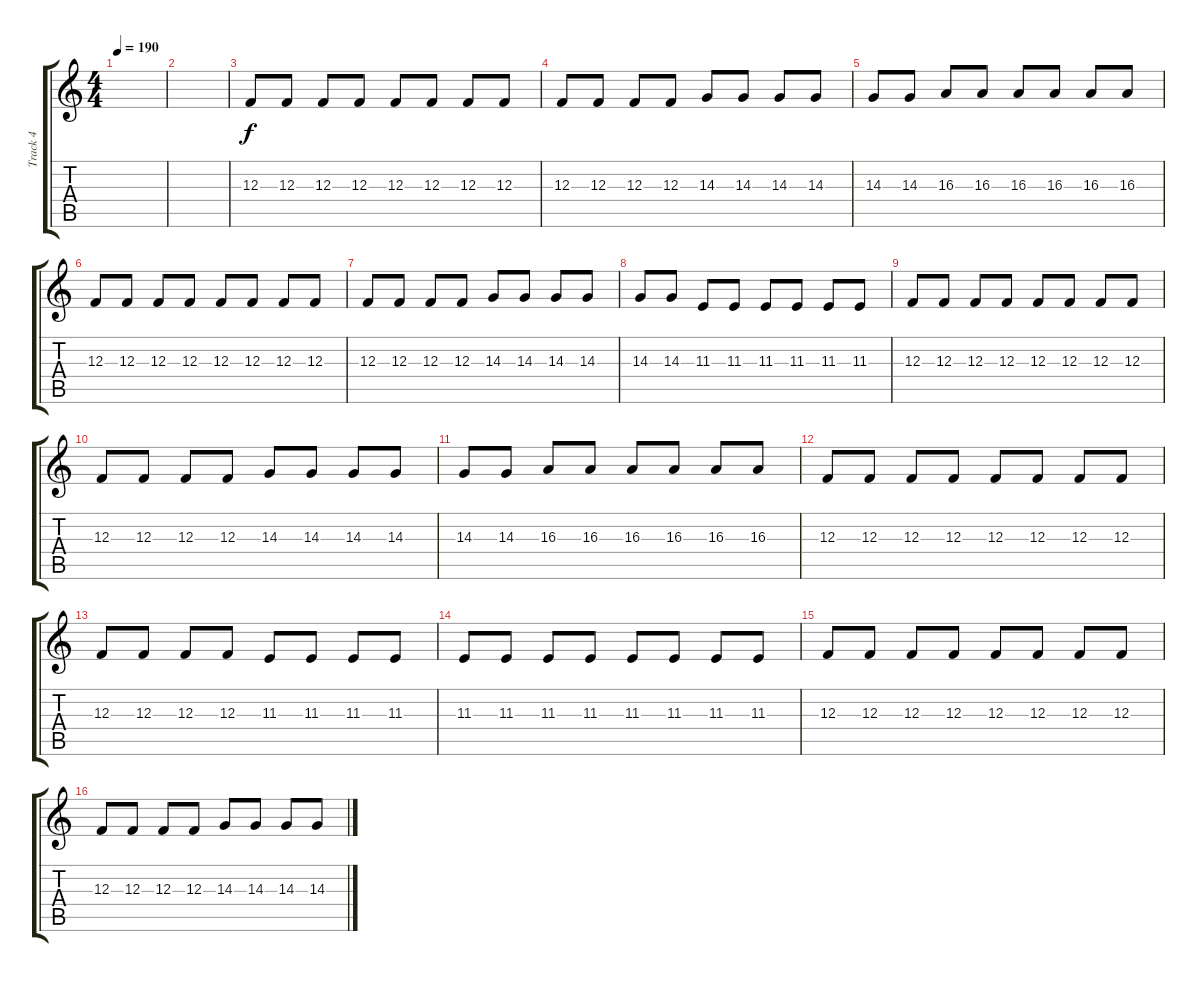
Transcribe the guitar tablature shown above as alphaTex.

\track ("Track 4" "Track 4") {instrument lead2sawtooth}
\staff {score tabs}
\tuning (D4 A3 F3 C3 G2 C2) {hide}
\ts (4 4)
\tempo 190
\clef g2
\ks c
|
|
12.3.8 12.3.8 12.3.8 12.3.8 12.3.8 12.3.8 12.3.8 12.3.8 |
12.3.8 12.3.8 12.3.8 12.3.8 14.3.8 14.3.8 14.3.8 14.3.8 |
14.3.8 14.3.8 16.3.8 16.3.8 16.3.8 16.3.8 16.3.8 16.3.8 |
12.3.8 12.3.8 12.3.8 12.3.8 12.3.8 12.3.8 12.3.8 12.3.8 |
12.3.8 12.3.8 12.3.8 12.3.8 14.3.8 14.3.8 14.3.8 14.3.8 |
14.3.8 14.3.8 11.3.8 11.3.8 11.3.8 11.3.8 11.3.8 11.3.8 |
12.3.8 12.3.8 12.3.8 12.3.8 12.3.8 12.3.8 12.3.8 12.3.8 |
12.3.8 12.3.8 12.3.8 12.3.8 14.3.8 14.3.8 14.3.8 14.3.8 |
14.3.8 14.3.8 16.3.8 16.3.8 16.3.8 16.3.8 16.3.8 16.3.8 |
12.3.8 12.3.8 12.3.8 12.3.8 12.3.8 12.3.8 12.3.8 12.3.8 |
12.3.8 12.3.8 12.3.8 12.3.8 11.3.8 11.3.8 11.3.8 11.3.8 |
11.3.8 11.3.8 11.3.8 11.3.8 11.3.8 11.3.8 11.3.8 11.3.8 |
12.3.8 12.3.8 12.3.8 12.3.8 12.3.8 12.3.8 12.3.8 12.3.8 |
12.3.8 12.3.8 12.3.8 12.3.8 14.3.8 14.3.8 14.3.8 14.3.8
